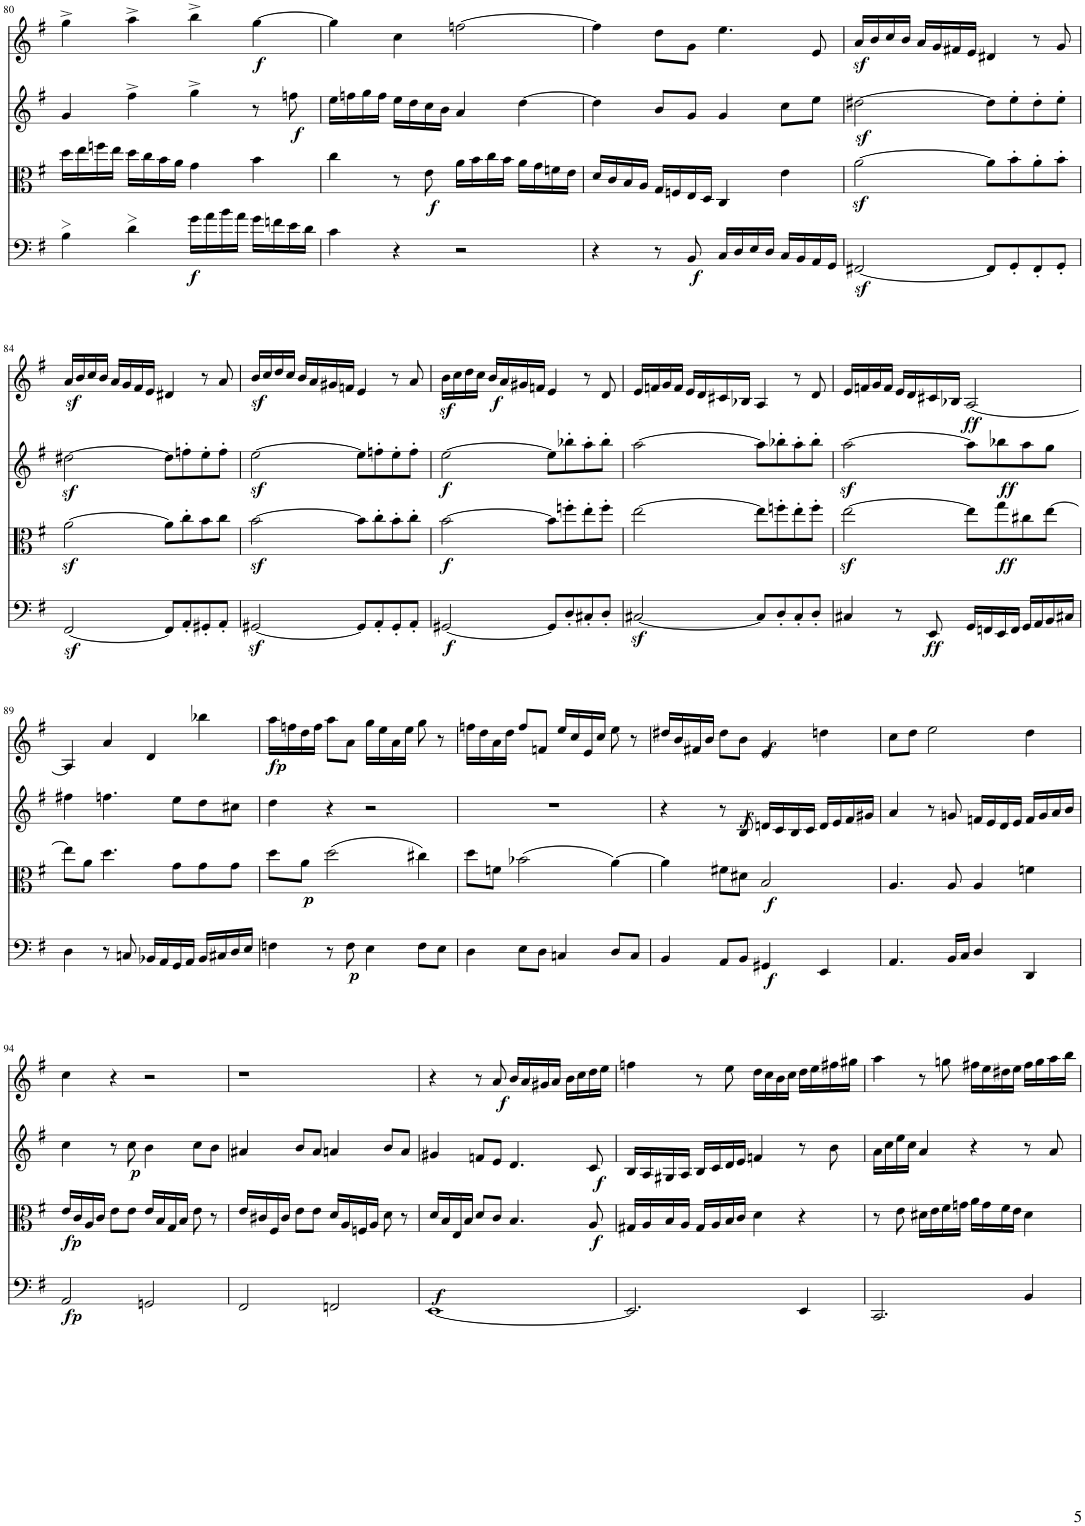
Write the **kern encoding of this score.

**kern	**dynam	**kern	**dynam	**kern	**dynam	**kern	**dynam
*part4	*part4	*part3	*part3	*part2	*part2	*part1	*part1
*staff4	*staff4	*staff3	*staff3	*staff2	*staff2	*staff1	*staff1
*I"Piano	*	*I"Piano	*	*I"Piano	*	*I"Piano	*
*I'Pno	*	*I'Pno	*	*I'Pno	*	*I'Pno	*
!!LO:PB:g=z
*clefF4	*	*clefC3	*	*clefG2	*	*clefG2	*
*k[f#]	*	*k[f#]	*	*k[f#]	*	*k[f#]	*
*M4/4	*	*M4/4	*	*M4/4	*	*M4/4	*
*met(c)	*	*met(c)	*	*met(c)	*	*met(c)	*
=80	=80	=80	=80	=80	=80	=80	=80
4B>\	.	16dd\LL	.	4g/	.	4gg^\	.
.	.	16ee\	.	.	.	.	.
.	.	16ffn\	.	.	.	.	.
.	.	16ee\JJ	.	.	.	.	.
4d>\	.	16dd\LL	.	4ff#^\	.	4aa^\	.
.	.	16cc\	.	.	.	.	.
.	.	16b\	.	.	.	.	.
.	.	16a\JJ	.	.	.	.	.
!	!LO:DY:b	!	!	!	!	!	!
16g\LL	f	4g\	.	4gg^\	.	4bb^\	.
16a\	.	.	.	.	.	.	.
16b\	.	.	.	.	.	.	.
16a\JJ	.	.	.	.	.	.	.
!	!	!	!	!	!	!	!LO:DY:b
16g\LL	.	4b\	.	8r	.	[4gg\	f
16fn\	.	.	.	.	.	.	.
!	!	!	!	!	!LO:DY:b	!	!
16e\	.	.	.	8ffn\	f	.	.
16d\JJ	.	.	.	.	.	.	.
=81	=81	=81	=81	=81	=81	=81	=81
4c\	.	4cc\	.	16ee\LL	.	4gg\]	.
.	.	.	.	16ffn\	.	.	.
.	.	.	.	16gg\	.	.	.
.	.	.	.	16ff\JJ	.	.	.
4r	.	8r	.	16ee\LL	.	4cc\	.
.	.	.	.	16dd\	.	.	.
!	!	!	!LO:DY:b	!	!	!	!
.	.	8e\	f	16cc\	.	.	.
.	.	.	.	16b\JJ	.	.	.
2r	.	16a\LL	.	4a/	.	[2ffn\	.
.	.	16b\	.	.	.	.	.
.	.	16cc\	.	.	.	.	.
.	.	16b\JJ	.	.	.	.	.
.	.	16a\LL	.	[4dd\	.	.	.
.	.	16g\	.	.	.	.	.
.	.	16fn\	.	.	.	.	.
.	.	16e\JJ	.	.	.	.	.
=82	=82	=82	=82	=82	=82	=82	=82
4r	.	16d/LL	.	4dd\]	.	4ff\]	.
.	.	16c/	.	.	.	.	.
.	.	16B/	.	.	.	.	.
.	.	16A/JJ	.	.	.	.	.
8r	.	16G/LL	.	8b/L	.	8dd\L	.
.	.	16Fn/	.	.	.	.	.
!	!LO:DY:b	!	!	!	!	!	!
8BB/	f	16E/	.	8g/J	.	8g\J	.
.	.	16D/JJ	.	.	.	.	.
16C/LL	.	4C/	.	4g/	.	4.ee\	.
16D/	.	.	.	.	.	.	.
16E/	.	.	.	.	.	.	.
16D/JJ	.	.	.	.	.	.	.
16C/LL	.	4e\	.	8cc\L	.	.	.
16BB/	.	.	.	.	.	.	.
16AA/	.	.	.	8ee\J	.	8e/	.
16GG/JJ	.	.	.	.	.	.	.
=83	=83	=83	=83	=83	=83	=83	=83
[2FF#Xz</	.	[2az<\	.	[2dd#Xz<\	.	16az</LL	.
.	.	.	.	.	.	16b/	.
.	.	.	.	.	.	16cc/	.
.	.	.	.	.	.	16b/JJ	.
.	.	.	.	.	.	16a/LL	.
.	.	.	.	.	.	16g/	.
.	.	.	.	.	.	16f#X/	.
.	.	.	.	.	.	16e/JJ	.
8FF#/L]	.	8a\L]	.	8dd#\L]	.	4d#X/	.
8GG'/	.	8b'\	.	8ee'\	.	.	.
8FF#'/	.	8a'\	.	8dd#'\	.	8r	.
8GG'/J	.	8b'\J	.	8ee'\J	.	8g/	.
!!LO:LB:g=z
=84	=84	=84	=84	=84	=84	=84	=84
[2FF#z</	.	[2az<\	.	[2dd#Xz<\	.	16az</LL	.
.	.	.	.	.	.	16b/	.
.	.	.	.	.	.	16cc/	.
.	.	.	.	.	.	16b/JJ	.
.	.	.	.	.	.	16a/LL	.
.	.	.	.	.	.	16g/	.
.	.	.	.	.	.	16f#/	.
.	.	.	.	.	.	16e/JJ	.
8FF#/L]	.	8a\L]	.	8dd#\L]	.	4d#X/	.
8AA'/	.	8cc'\	.	8ffn'\	.	.	.
8GG#X'/	.	8b\	.	8ee'\	.	8r	.
8AA'/J	.	8cc\J	.	8ff'\J	.	8a/	.
=85	=85	=85	=85	=85	=85	=85	=85
[2GG#Xz</	.	[2bz<\	.	[2eez<\	.	16bz</LL	.
.	.	.	.	.	.	16cc/	.
.	.	.	.	.	.	16dd/	.
.	.	.	.	.	.	16cc/JJ	.
.	.	.	.	.	.	16b/LL	.
.	.	.	.	.	.	16a/	.
.	.	.	.	.	.	16g#X/	.
.	.	.	.	.	.	16fn/JJ	.
8GG#/L]	.	8b\L]	.	8ee\L]	.	4e/	.
8AA'/	.	8cc'\	.	8ffn'\	.	.	.
8GG#'/	.	8b'\	.	8ee'\	.	8r	.
8AA'/J	.	8cc'\J	.	8ff'\J	.	8a/	.
=86	=86	=86	=86	=86	=86	=86	=86
!	!LO:DY:b	!	!LO:DY:b	!	!LO:DY:b	!	!
[2GG#X/	f	[2b\	f	[2ee\	f	16bz<\LL	.
.	.	.	.	.	.	16cc\	.
.	.	.	.	.	.	16dd\	.
.	.	.	.	.	.	16cc\JJ	.
.	.	.	.	.	.	16b/LL	.
!	!	!	!	!	!	!	!LO:DY:b
.	.	.	.	.	.	16a/	f
.	.	.	.	.	.	16g#X/	.
.	.	.	.	.	.	16fn/JJ	.
8GG#/L]	.	8b\L]	.	8ee\L]	.	4e/	.
8D'/	.	8ffn'\	.	8bb-X'\	.	.	.
8C#X'/	.	8ee'\	.	8aa'\	.	8r	.
8D'/J	.	8ff'\J	.	8bb-'\J	.	8d/	.
=87	=87	=87	=87	=87	=87	=87	=87
[2C#Xz</	.	[2ee\	.	[2aa\	.	16e/LL	.
.	.	.	.	.	.	16fn/	.
.	.	.	.	.	.	16g/	.
.	.	.	.	.	.	16f/JJ	.
.	.	.	.	.	.	16e/LL	.
.	.	.	.	.	.	16d/	.
.	.	.	.	.	.	16c#X/	.
.	.	.	.	.	.	16B-X/JJ	.
8C#/L]	.	8ee\L]	.	8aa\L]	.	4A/	.
8D'/	.	8ffn'\	.	8bb-X'\	.	.	.
8C#'/	.	8ee'\	.	8aa'\	.	8r	.
8D'/J	.	8ff'\J	.	8bb-'\J	.	8d/	.
=88	=88	=88	=88	=88	=88	=88	=88
4C#X/	.	[2eez<\	.	[2aaz<\	.	16e/LL	.
.	.	.	.	.	.	16fn/	.
.	.	.	.	.	.	16g/	.
.	.	.	.	.	.	16f/JJ	.
8r	.	.	.	.	.	16e/LL	.
.	.	.	.	.	.	16d/	.
!	!LO:DY:b	!	!	!	!	!	!
8EE/	ff	.	.	.	.	16c#X/	.
.	.	.	.	.	.	16B-X/JJ	.
!	!	!	!	!	!	!	!LO:DY:b
16GG/LL	.	8ee\L]	.	8aa\L]	.	[2A/	ff
16FFn/	.	.	.	.	.	.	.
!	!	!	!LO:DY:b	!	!LO:DY:b	!	!
16EE/	.	8gg\	ff	8bb-X\	ff	.	.
16FF/JJ	.	.	.	.	.	.	.
16GG/LL	.	8cc#X\	.	8aa\	.	.	.
16AA/	.	.	.	.	.	.	.
16BB/	.	[8ee\J	.	8gg\J	.	.	.
16C#X/JJ	.	.	.	.	.	.	.
!!LO:LB:g=z
=89	=89	=89	=89	=89	=89	=89	=89
4D\	.	8ee\L]	.	4ff#X\	.	4A/]	.
.	.	8a\J	.	.	.	.	.
8r	.	4.dd\	.	4.ffn\	.	4a/	.
8Cn/	.	.	.	.	.	.	.
16BB-X/LL	.	.	.	.	.	4d/	.
16AA/	.	.	.	.	.	.	.
16GG/	.	8g\L	.	8ee\L	.	.	.
16AA/JJ	.	.	.	.	.	.	.
16BB-/LL	.	8g\	.	8dd\	.	4bb-X\	.
16C#X/	.	.	.	.	.	.	.
16D/	.	8g\J	.	8cc#X\J	.	.	.
16E/JJ	.	.	.	.	.	.	.
=90	=90	=90	=90	=90	=90	=90	=90
!	!	!	!	!	!	!	!LO:DY:b
4Fn\	.	8dd\L	.	4dd\	.	16aa\LL	fp
.	.	.	.	.	.	16ffn\	.
!	!	!	!LO:DY:b	!	!	!	!
.	.	8a\J	p	.	.	16dd\	.
.	.	.	.	.	.	16ff\JJ	.
8r	.	(2dd\	.	4r	.	8aa\L	.
!	!LO:DY:b	!	!	!	!	!	!
8F\	p	.	.	.	.	8a\J	.
4E\	.	.	.	2r	.	16gg\LL	.
.	.	.	.	.	.	16ee\	.
.	.	.	.	.	.	16a\	.
.	.	.	.	.	.	16ee\JJ	.
8F\L	.	4cc#X\)	.	.	.	8gg\	.
8E\J	.	.	.	.	.	8r	.
=91	=91	=91	=91	=91	=91	=91	=91
4D\	.	8dd\L	.	1r	.	16ffn\LL	.
.	.	.	.	.	.	16dd\	.
.	.	8fn\J	.	.	.	16a\	.
.	.	.	.	.	.	16dd\JJ	.
8E\L	.	(2b-X\	.	.	.	8ff/L	.
8D\J	.	.	.	.	.	8fn/J	.
4Cn/	.	.	.	.	.	16ee/LL	.
.	.	.	.	.	.	16cc/	.
.	.	.	.	.	.	16e/	.
.	.	.	.	.	.	16cc/JJ	.
8D/L	.	[4a\)	.	.	.	8ee\	.
8C/J	.	.	.	.	.	8r	.
=92	=92	=92	=92	=92	=92	=92	=92
4BB/	.	4a\]	.	4r	.	16dd#X/LL	.
.	.	.	.	.	.	16b/	.
.	.	.	.	.	.	16f#X/	.
.	.	.	.	.	.	16b/JJ	.
8AA/L	.	8f#X\L	.	8r	.	8dd#\L	.
!	!	!	!	!	!LO:DY:b	!	!
8BB/J	.	8d#X\J	.	8B/	f	8b\J	.
!	!LO:DY:b	!	!LO:DY:b	!	!	!	!LO:DY:b
4GG#X/	f	2B/	f	16dn/LL	.	4e/	f
.	.	.	.	16c/	.	.	.
.	.	.	.	16B/	.	.	.
.	.	.	.	16c/JJ	.	.	.
4EE/	.	.	.	16d/LL	.	4ddn\	.
.	.	.	.	16e/	.	.	.
.	.	.	.	16f#/	.	.	.
.	.	.	.	16g#X/JJ	.	.	.
=93	=93	=93	=93	=93	=93	=93	=93
4.AA/	.	4.A/	.	4a/	.	8cc\L	.
.	.	.	.	.	.	8dd\J	.
.	.	.	.	8r	.	2ee\	.
16BB/LL	.	8A/	.	8gn/	.	.	.
16C/JJ	.	.	.	.	.	.	.
4D/	.	4A/	.	16fn/LL	.	.	.
.	.	.	.	16e/	.	.	.
.	.	.	.	16d/	.	.	.
.	.	.	.	16e/JJ	.	.	.
4DD/	.	4fn\	.	16f/LL	.	4dd\	.
.	.	.	.	16g/	.	.	.
.	.	.	.	16a/	.	.	.
.	.	.	.	16b/JJ	.	.	.
!!LO:LB:g=z
=94	=94	=94	=94	=94	=94	=94	=94
!	!LO:DY:b	!	!	!	!	!	!
2AA/	fp	16e/LL	.	4cc\	.	4cc\	.
!	!	!	!LO:DY:b	!	!	!	!
.	.	16c/	fp	.	.	.	.
.	.	16A/	.	.	.	.	.
.	.	16c/JJ	.	.	.	.	.
.	.	8e\L	.	8r	.	4r	.
!	!	!	!	!	!LO:DY:b	!	!
.	.	8e\J	.	8cc\	p	.	.
2GGn/	.	16e/LL	.	4b\	.	2r	.
.	.	16B/	.	.	.	.	.
.	.	16G/	.	.	.	.	.
.	.	16B/JJ	.	.	.	.	.
.	.	8e\	.	8cc\L	.	.	.
.	.	8r	.	8b\J	.	.	.
=95	=95	=95	=95	=95	=95	=95	=95
2FF#/	.	16e/LL	.	4a#X/	.	1r	.
.	.	16c#X/	.	.	.	.	.
.	.	16F#/	.	.	.	.	.
.	.	16c#/JJ	.	.	.	.	.
.	.	8e\L	.	8b/L	.	.	.
.	.	8e\J	.	8a#/J	.	.	.
2FFn/	.	16d/LL	.	4an/	.	.	.
.	.	16A/	.	.	.	.	.
.	.	16Fn/	.	.	.	.	.
.	.	16A/JJ	.	.	.	.	.
.	.	8d\	.	8b/L	.	.	.
.	.	8r	.	8a/J	.	.	.
=96	=96	=96	=96	=96	=96	=96	=96
!	!LO:DY:b	!	!	!	!	!	!
[1EE	f	16d/LL	.	4g#X/	.	4r	.
.	.	16B/	.	.	.	.	.
.	.	16E/	.	.	.	.	.
.	.	16B/JJ	.	.	.	.	.
.	.	8d/L	.	8fn/L	.	8r	.
!	!	!	!	!	!	!	!LO:DY:b
.	.	8c/J	.	8e/J	.	8a/	f
.	.	4.B/	.	4.d/	.	16b/LL	.
.	.	.	.	.	.	16a/	.
.	.	.	.	.	.	16g#X/	.
.	.	.	.	.	.	16a/JJ	.
.	.	.	.	.	.	16b\LL	.
.	.	.	.	.	.	16cc\	.
!	!	!	!LO:DY:b	!	!LO:DY:b	!	!
.	.	8A/	f	8c/	f	16dd\	.
.	.	.	.	.	.	16ee\JJ	.
=97	=97	=97	=97	=97	=97	=97	=97
2.EE/]	.	16G#X/LL	.	16B/LL	.	4ffn\	.
.	.	16A/	.	16A/	.	.	.
.	.	16B/	.	16G#X/	.	.	.
.	.	16A/JJ	.	16A/JJ	.	.	.
.	.	16G#/LL	.	16B/LL	.	8r	.
.	.	16A/	.	16c/	.	.	.
.	.	16B/	.	16d/	.	8ee\	.
.	.	16c/JJ	.	16e/JJ	.	.	.
.	.	4d\	.	4fn/	.	16dd\LL	.
.	.	.	.	.	.	16cc\	.
.	.	.	.	.	.	16b\	.
.	.	.	.	.	.	16cc\JJ	.
4EE/	.	4r	.	8r	.	16dd\LL	.
.	.	.	.	.	.	16ee\	.
.	.	.	.	8b\	.	16ff#X\	.
.	.	.	.	.	.	16gg#X\JJ	.
=98	=98	=98	=98	=98	=98	=98	=98
2.CC/	.	8r	.	16a\LL	.	4aa\	.
.	.	.	.	16cc\	.	.	.
.	.	8e\	.	16ee\	.	.	.
.	.	.	.	16cc\JJ	.	.	.
.	.	16d#X\LL	.	4a/	.	8r	.
.	.	16e\	.	.	.	.	.
.	.	16f#\	.	.	.	8ggn\	.
.	.	16gn\JJ	.	.	.	.	.
.	.	16a\LL	.	4r	.	16ff#X\LL	.
.	.	16g\	.	.	.	16ee\	.
.	.	16f#\	.	.	.	16dd#X\	.
.	.	16e\JJ	.	.	.	16ee\JJ	.
4BB/	.	4d#\	.	8r	.	16ff#\LL	.
.	.	.	.	.	.	16gg\	.
.	.	.	.	8a/	.	16aa\	.
.	.	.	.	.	.	16bb\JJ	.
=	=	=	=	=	=	=	=
*-	*-	*-	*-	*-	*-	*-	*-
